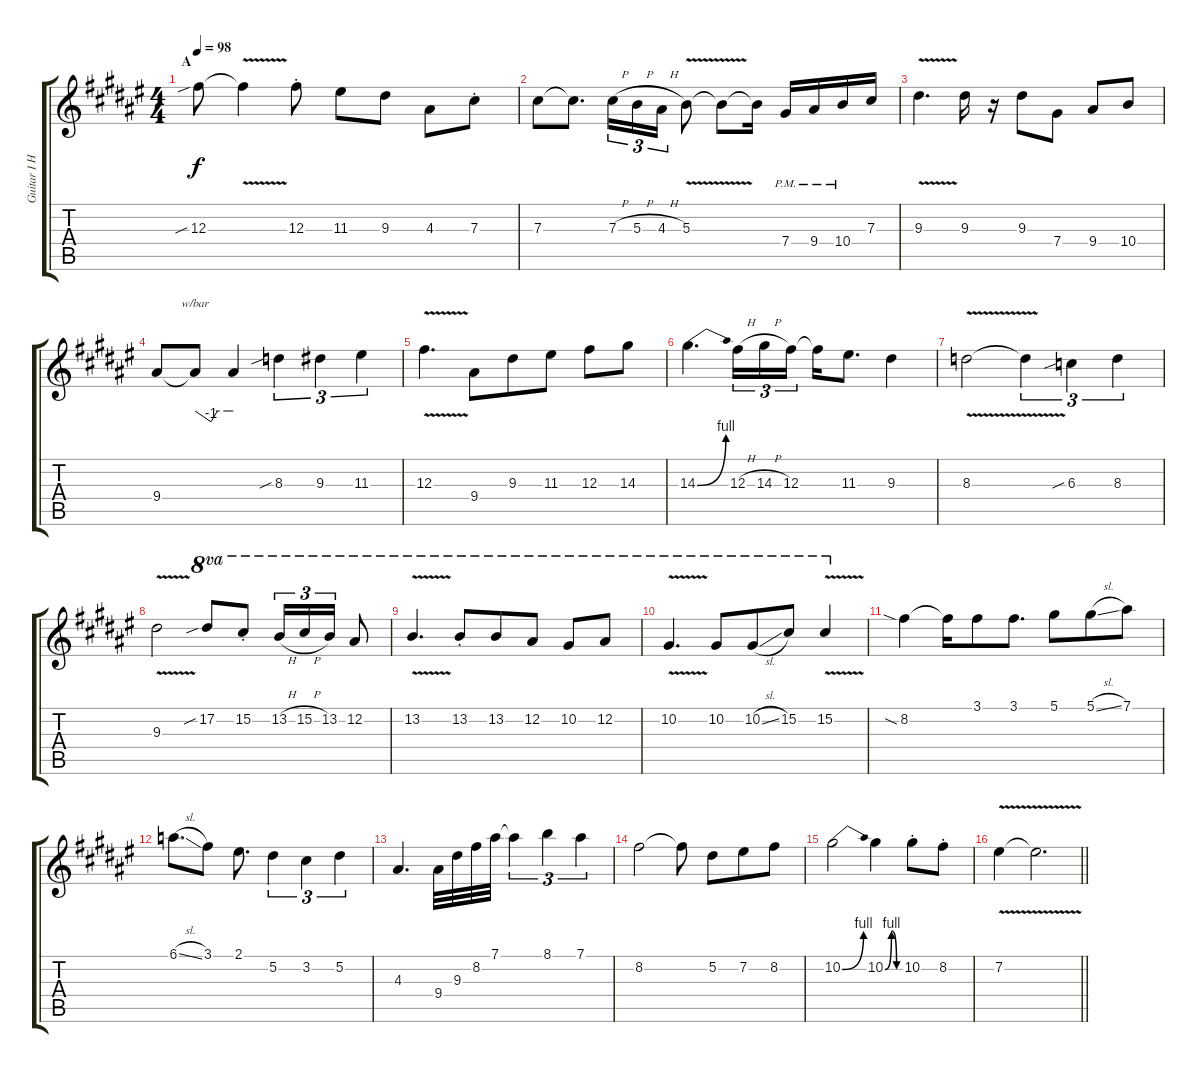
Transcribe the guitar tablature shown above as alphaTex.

\track ("Guitar I Hizaki" "Guitar I H") {instrument overdrivenguitar}
\staff {score tabs}
\tuning (Eb4 Bb3 Gb3 Db3 Ab2 Db2) {hide}
\ts (4 4)
\section ("" "A")
\tempo 98
\clef g2
\ks d#minor
12.3{sib}.8{dy f} 12.3{v t}.4 12.3{st}.8{beam split} 11.3.8 9.3.8 4.3.8 7.3{st}.8 |
7.3.8 7.3{t}.8{d} 7.3{h}.16{tu (3 2)} 5.3{h}.16{tu (3 2)} 4.3{h}.16{tu (3 2)} 5.3{v}.8 5.3{t}.8 5.3{t}.16 7.4{pm}.16 9.4{pm}.16 10.4{pm}.16 7.3.16 |
9.3{v}.4{d} 9.3.16 r.16 9.3.8 7.4.8 9.4.8 10.4.8 |
9.4.8 9.4{t}.8{tbe (custom default 0 0 25 -4 35 0 50 0 60 0)} 9.4{t}.4 8.3{sib}.4{tu (3 2)} 9.3.4{tu (3 2)} 11.3.4{tu (3 2)} |
12.3{v}.4{d} 9.4.8{beam merge} 9.3.8 11.3.8 12.3.8 14.3.8 |
14.3{be (bend 0 0 60 4)}.4{d} 12.3{h}.16{tu (3 2)} 14.3{h}.16{tu (3 2)} 12.3.16{tu (3 2)} 12.3{t}.16 11.3.8{d} 9.3.4 |
8.3{v}.2 8.3{t}.4{tu (3 2)} 6.3{sib}.4{tu (3 2)} 8.3.4{tu (3 2)} |
9.3{v}.2 17.2{sib}.8{ot 8va beam Up} 15.2{st}.8{ot 8va beam Up} 13.2{h}.16{tu (3 2) ot 8va beam Up} 15.2{h}.16{tu (3 2) ot 8va beam Up} 13.2.16{tu (3 2) ot 8va beam Up} 12.2.8{ot 8va beam Up} |
13.2{v}.4{d ot 8va beam Up} 13.2{st}.8{ot 8va beam Up beam merge} 13.2.8{ot 8va beam Up} 12.2.8{ot 8va beam Up} 10.2.8{ot 8va} 12.2.8{ot 8va} |
10.2{v}.4{d ot 8va} 10.2.8{ot 8va beam Up beam merge} 10.2{sl}.8{ot 8va beam Up} 15.2.8{ot 8va beam Up} 15.2{v}.4{ot 8va beam Up} |
8.2{sia}.4 8.2{t}.16 3.1.8 3.1.8{d} 5.1.8{beam merge} 5.1{sl}.8 7.1.8 |
6.1{sl}.8{d} 3.1.8 2.1.8{d} 5.2.4{tu (3 2)} 3.2.4{tu (3 2)} 5.2.4{tu (3 2)} |
4.3.4{d} 9.4.32 9.3.32 8.2.32 7.1.32 7.1{t}.4{tu (3 2)} 8.1.4{tu (3 2)} 7.1.4{tu (3 2)} |
8.2.2 8.2{t}.8{beam split} 5.2.8{beam merge} 7.2.8 8.2.8 |
10.2{be (bend 0 0 60 4)}.2 10.2{be (custom 0 0 25 4 45 0 60 0)}.4 10.2{st}.8 8.2{st}.8 |
\barLineRight lightlight
7.2{v}.4 7.2{t}.2{d}
